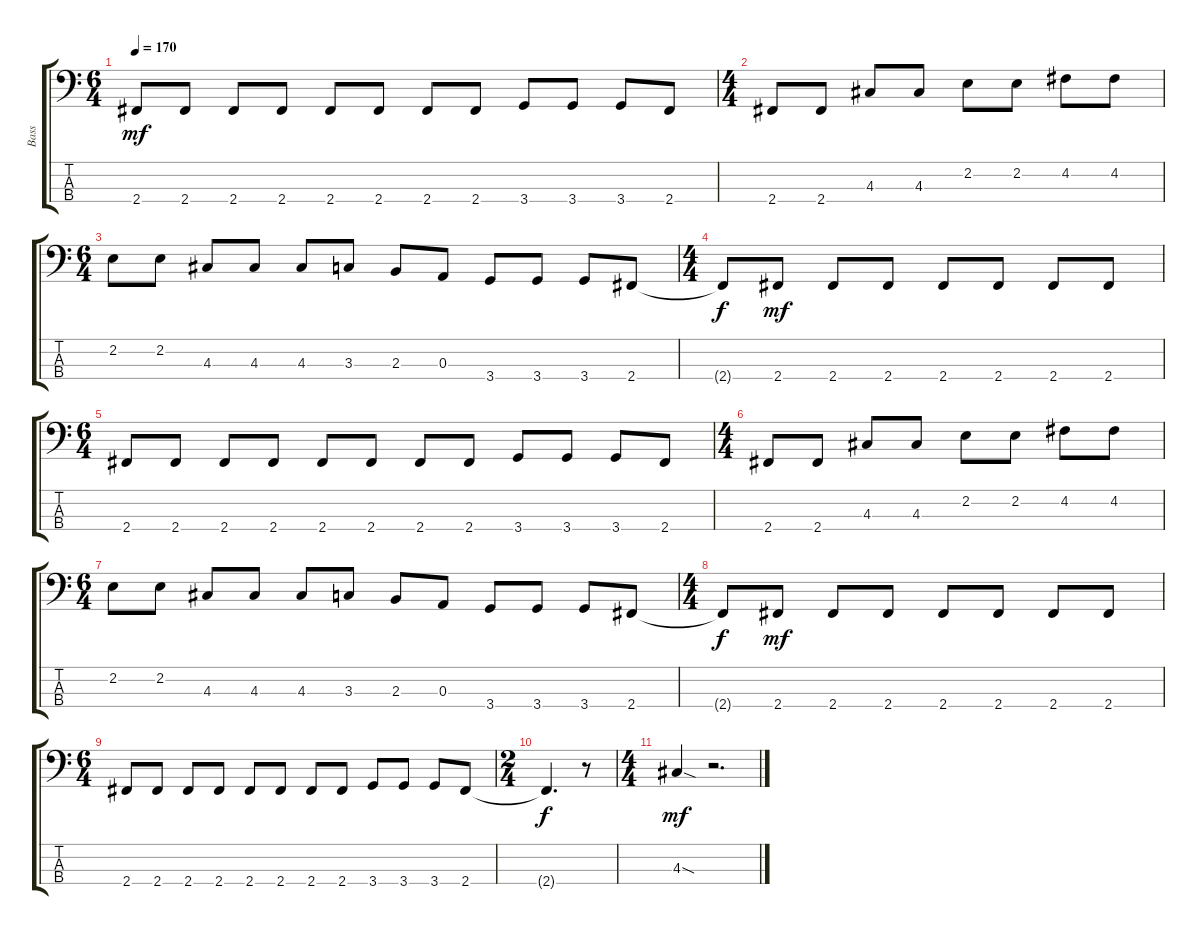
\track ("Bass" "Bass") {instrument electricbasspick}
\staff {score tabs}
\tuning (G2 D2 A1 E1) {hide}
\ts (6 4)
\tempo 170
\clef f4
\ks c
2.4.8{dy mf} 2.4.8 2.4.8 2.4.8 2.4.8 2.4.8 2.4.8 2.4.8 3.4.8 3.4.8 3.4.8 2.4.8 |
\ts (4 4)
2.4.8 2.4.8 4.3.8 4.3.8 2.2.8 2.2.8 4.2.8 4.2.8 |
\ts (6 4)
2.2.8 2.2.8 4.3.8 4.3.8 4.3.8 3.3.8 2.3.8 0.3.8 3.4.8 3.4.8 3.4.8 2.4.8 |
\ts (4 4)
2.4{t}.8{dy f} 2.4.8{dy mf} 2.4.8 2.4.8 2.4.8 2.4.8 2.4.8 2.4.8 |
\ts (6 4)
2.4.8 2.4.8 2.4.8 2.4.8 2.4.8 2.4.8 2.4.8 2.4.8 3.4.8 3.4.8 3.4.8 2.4.8 |
\ts (4 4)
2.4.8 2.4.8 4.3.8 4.3.8 2.2.8 2.2.8 4.2.8 4.2.8 |
\ts (6 4)
2.2.8 2.2.8 4.3.8 4.3.8 4.3.8 3.3.8 2.3.8 0.3.8 3.4.8 3.4.8 3.4.8 2.4.8 |
\ts (4 4)
2.4{t}.8{dy f} 2.4.8{dy mf} 2.4.8 2.4.8 2.4.8 2.4.8 2.4.8 2.4.8 |
\ts (6 4)
2.4.8 2.4.8 2.4.8 2.4.8 2.4.8 2.4.8 2.4.8 2.4.8 3.4.8 3.4.8 3.4.8 2.4.8 |
\ts (2 4)
2.4{t}.4{d dy f} r.8 |
\ts (4 4)
4.3{sod}.4{dy mf} r.2{d}
